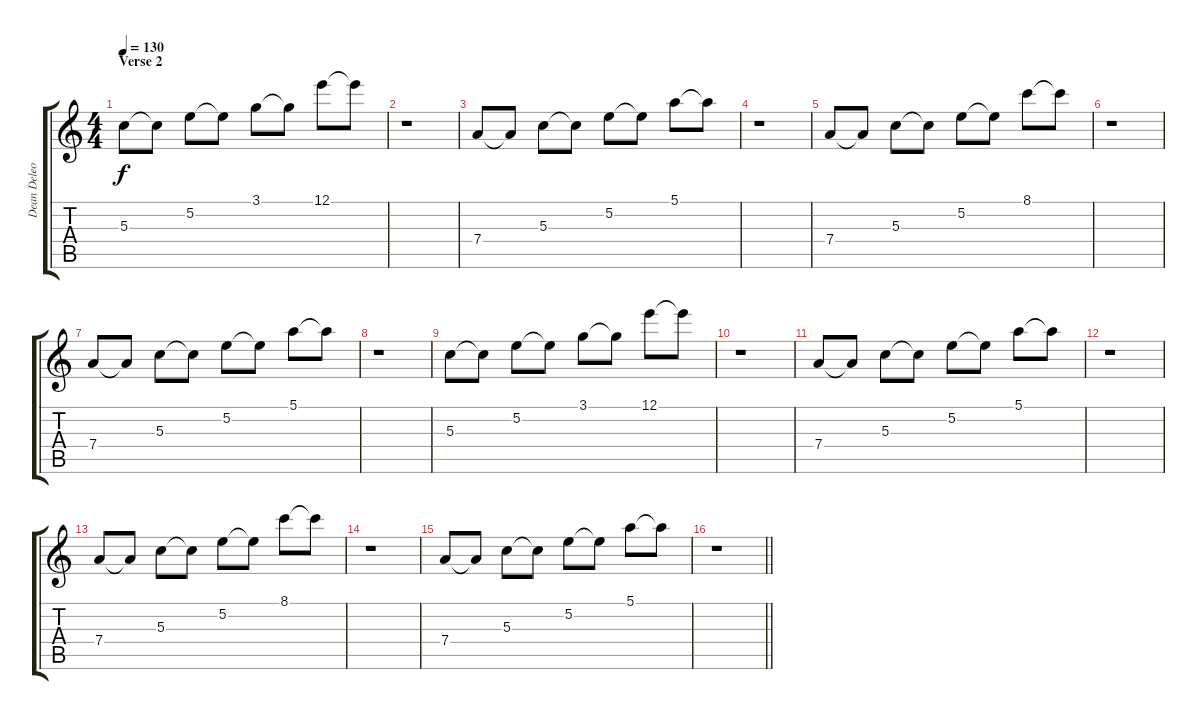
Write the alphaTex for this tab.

\track ("Dean Deleo (Solo Guitar)" "Dean Deleo") {instrument electricguitarclean}
\staff {score tabs}
\tuning (E4 B3 G3 D3 A2 E2) {hide}
\ts (4 4)
\section ("" "Verse 2")
\tempo 130
\clef g2
\ks c
5.3.8{dy f} 5.3{t}.8 5.2.8 5.2{t}.8 3.1.8 3.1{t}.8 12.1.8 12.1{t}.8 |
r.1 |
7.4.8 7.4{t}.8 5.3.8 5.3{t}.8 5.2.8 5.2{t}.8 5.1.8 5.1{t}.8 |
r.1 |
7.4.8 7.4{t}.8 5.3.8 5.3{t}.8 5.2.8 5.2{t}.8 8.1.8 8.1{t}.8 |
r.1 |
7.4.8 7.4{t}.8 5.3.8 5.3{t}.8 5.2.8 5.2{t}.8 5.1.8 5.1{t}.8 |
r.1 |
5.3.8 5.3{t}.8 5.2.8 5.2{t}.8 3.1.8 3.1{t}.8 12.1.8 12.1{t}.8 |
r.1 |
7.4.8 7.4{t}.8 5.3.8 5.3{t}.8 5.2.8 5.2{t}.8 5.1.8 5.1{t}.8 |
r.1 |
7.4.8 7.4{t}.8 5.3.8 5.3{t}.8 5.2.8 5.2{t}.8 8.1.8 8.1{t}.8 |
r.1 |
7.4.8 7.4{t}.8 5.3.8 5.3{t}.8 5.2.8 5.2{t}.8 5.1.8 5.1{t}.8 |
\barLineRight lightlight
r.1
